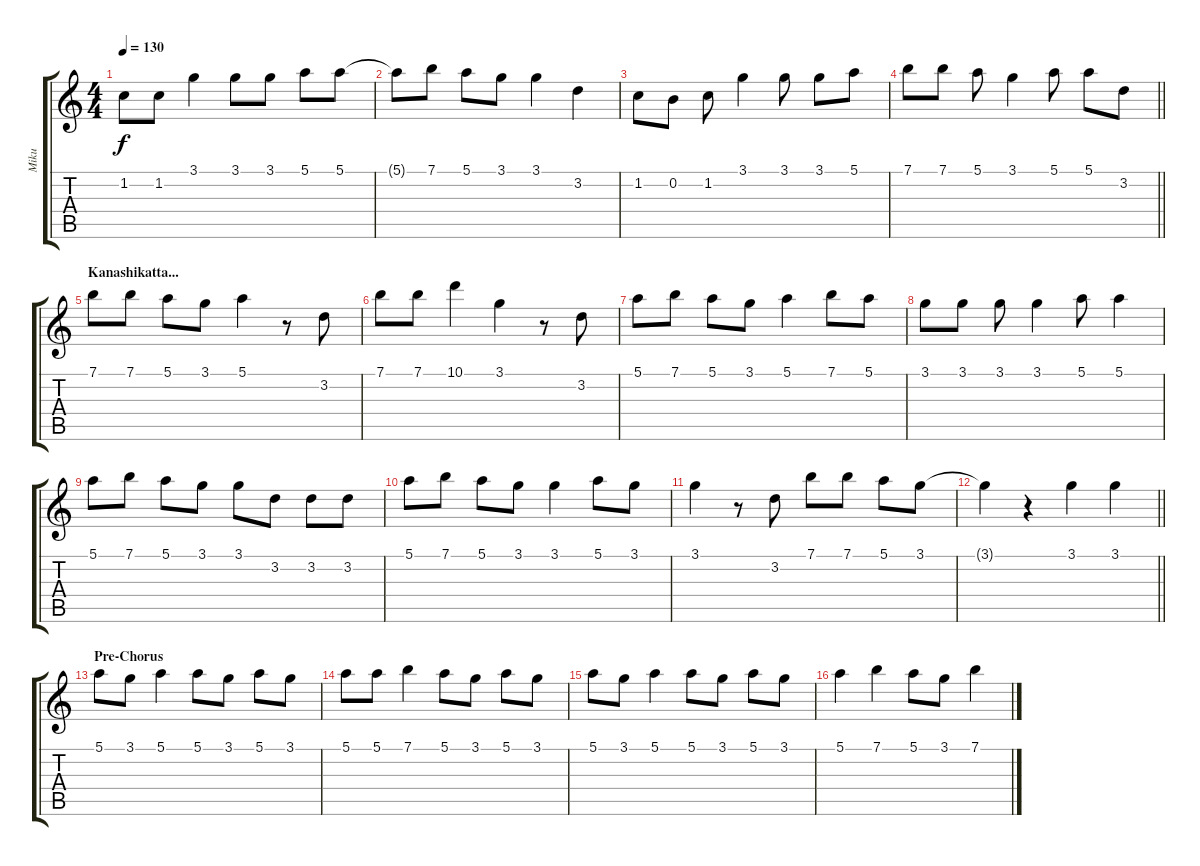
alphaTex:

\track ("Miku" "Miku") {instrument electricguitarjazz}
\staff {score tabs}
\tuning (E4 B3 G3 D3 A2 E2) {hide}
\ts (4 4)
\tempo 130
\clef g2
\ks c
1.2.8{dy f} 1.2.8 3.1.4 3.1.8 3.1.8 5.1.8 5.1.8 |
5.1{t}.8 7.1.8 5.1.8 3.1.8 3.1.4 3.2.4 |
1.2.8 0.2.8 1.2.8 3.1.4 3.1.8 3.1.8 5.1.8 |
\barLineRight lightlight
7.1.8 7.1.8 5.1.8 3.1.4 5.1.8 5.1.8 3.2.8 |
\section ("" "Kanashikatta...")
7.1.8 7.1.8 5.1.8 3.1.8 5.1.4 r.8 3.2.8 |
7.1.8 7.1.8 10.1.4 3.1.4 r.8 3.2.8 |
5.1.8 7.1.8 5.1.8 3.1.8 5.1.4 7.1.8 5.1.8 |
3.1.8 3.1.8 3.1.8 3.1.4 5.1.8 5.1.4 |
5.1.8 7.1.8 5.1.8 3.1.8 3.1.8 3.2.8 3.2.8 3.2.8 |
5.1.8 7.1.8 5.1.8 3.1.8 3.1.4 5.1.8 3.1.8 |
3.1.4 r.8 3.2.8 7.1.8 7.1.8 5.1.8 3.1.8 |
\barLineRight lightlight
3.1{t}.4 r.4 3.1.4 3.1.4 |
\section ("" "Pre-Chorus")
5.1.8 3.1.8 5.1.4 5.1.8 3.1.8 5.1.8 3.1.8 |
5.1.8 5.1.8 7.1.4 5.1.8 3.1.8 5.1.8 3.1.8 |
5.1.8 3.1.8 5.1.4 5.1.8 3.1.8 5.1.8 3.1.8 |
5.1.4 7.1.4 5.1.8 3.1.8 7.1.4
